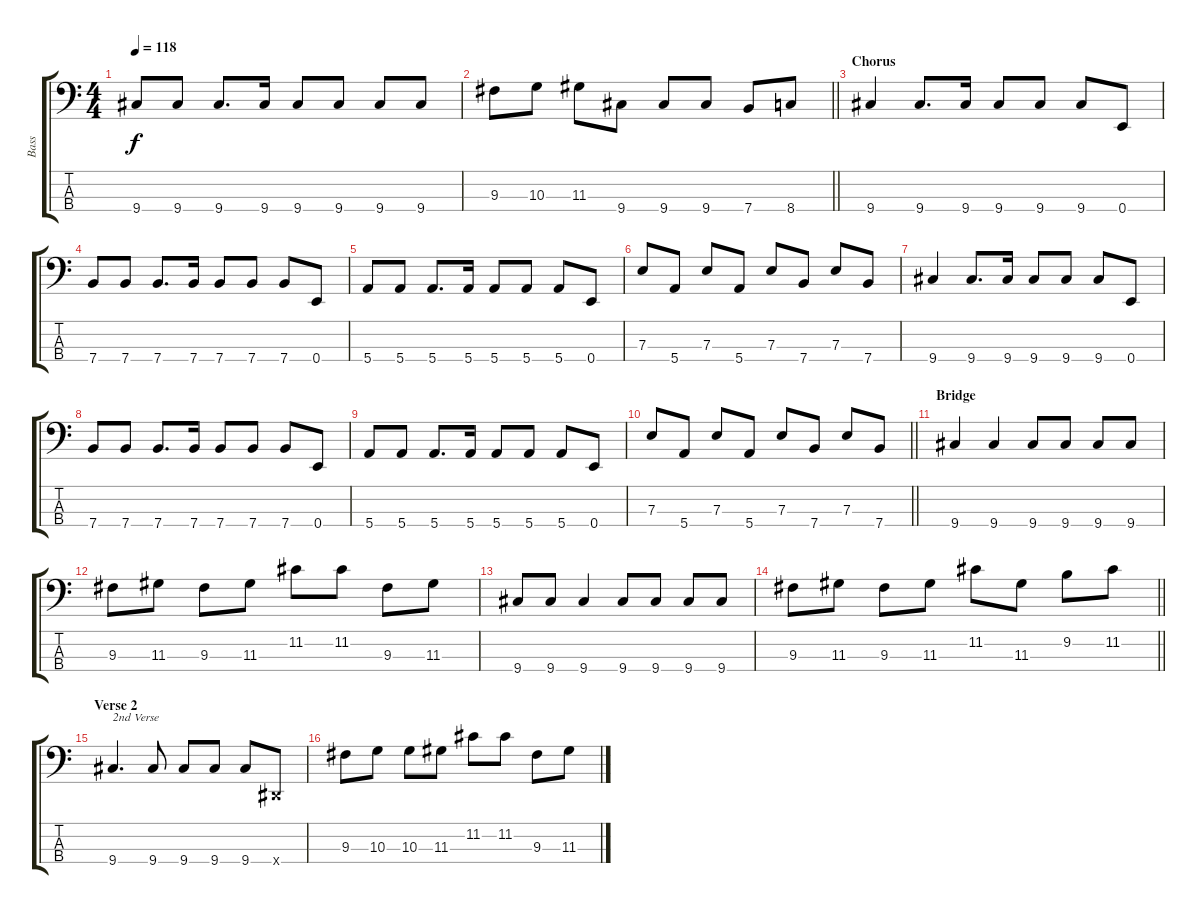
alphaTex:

\track ("Bass" "Bass") {instrument electricbassfinger}
\staff {score tabs}
\tuning (G2 D2 A1 E1) {hide}
\ts (4 4)
\tempo 118
\clef f4
\ks c
9.4.8{dy f} 9.4.8 9.4.8{d} 9.4.16 9.4.8 9.4.8 9.4.8 9.4.8 |
\barLineRight lightlight
9.3.8 10.3.8 11.3.8 9.4.8 9.4.8 9.4.8 7.4.8 8.4.8 |
\section ("" "Chorus")
9.4.4 9.4.8{d} 9.4.16 9.4.8 9.4.8 9.4.8 0.4.8 |
7.4.8 7.4.8 7.4.8{d} 7.4.16 7.4.8 7.4.8 7.4.8 0.4.8 |
5.4.8 5.4.8 5.4.8{d} 5.4.16 5.4.8 5.4.8 5.4.8 0.4.8 |
7.3.8 5.4.8 7.3.8 5.4.8 7.3.8 7.4.8 7.3.8 7.4.8 |
9.4.4 9.4.8{d} 9.4.16 9.4.8 9.4.8 9.4.8 0.4.8 |
7.4.8 7.4.8 7.4.8{d} 7.4.16 7.4.8 7.4.8 7.4.8 0.4.8 |
5.4.8 5.4.8 5.4.8{d} 5.4.16 5.4.8 5.4.8 5.4.8 0.4.8 |
\barLineRight lightlight
7.3.8 5.4.8 7.3.8 5.4.8 7.3.8 7.4.8 7.3.8 7.4.8 |
\section ("" "Bridge")
9.4.4 9.4.4 9.4.8 9.4.8 9.4.8 9.4.8 |
9.3.8 11.3.8 9.3.8 11.3.8 11.2.8 11.2.8 9.3.8 11.3.8 |
9.4.8 9.4.8 9.4.4 9.4.8 9.4.8 9.4.8 9.4.8 |
\barLineRight lightlight
9.3.8 11.3.8 9.3.8 11.3.8 11.2.8 11.3.8 9.2.8 11.2.8 |
\section ("" "Verse 2")
9.4.4{d txt "2nd Verse"} 9.4.8 9.4.8 9.4.8 9.4.8 -1.4{x}.8 |
9.3.8 10.3.8 10.3.8 11.3.8 11.2.8 11.2.8 9.3.8 11.3.8
